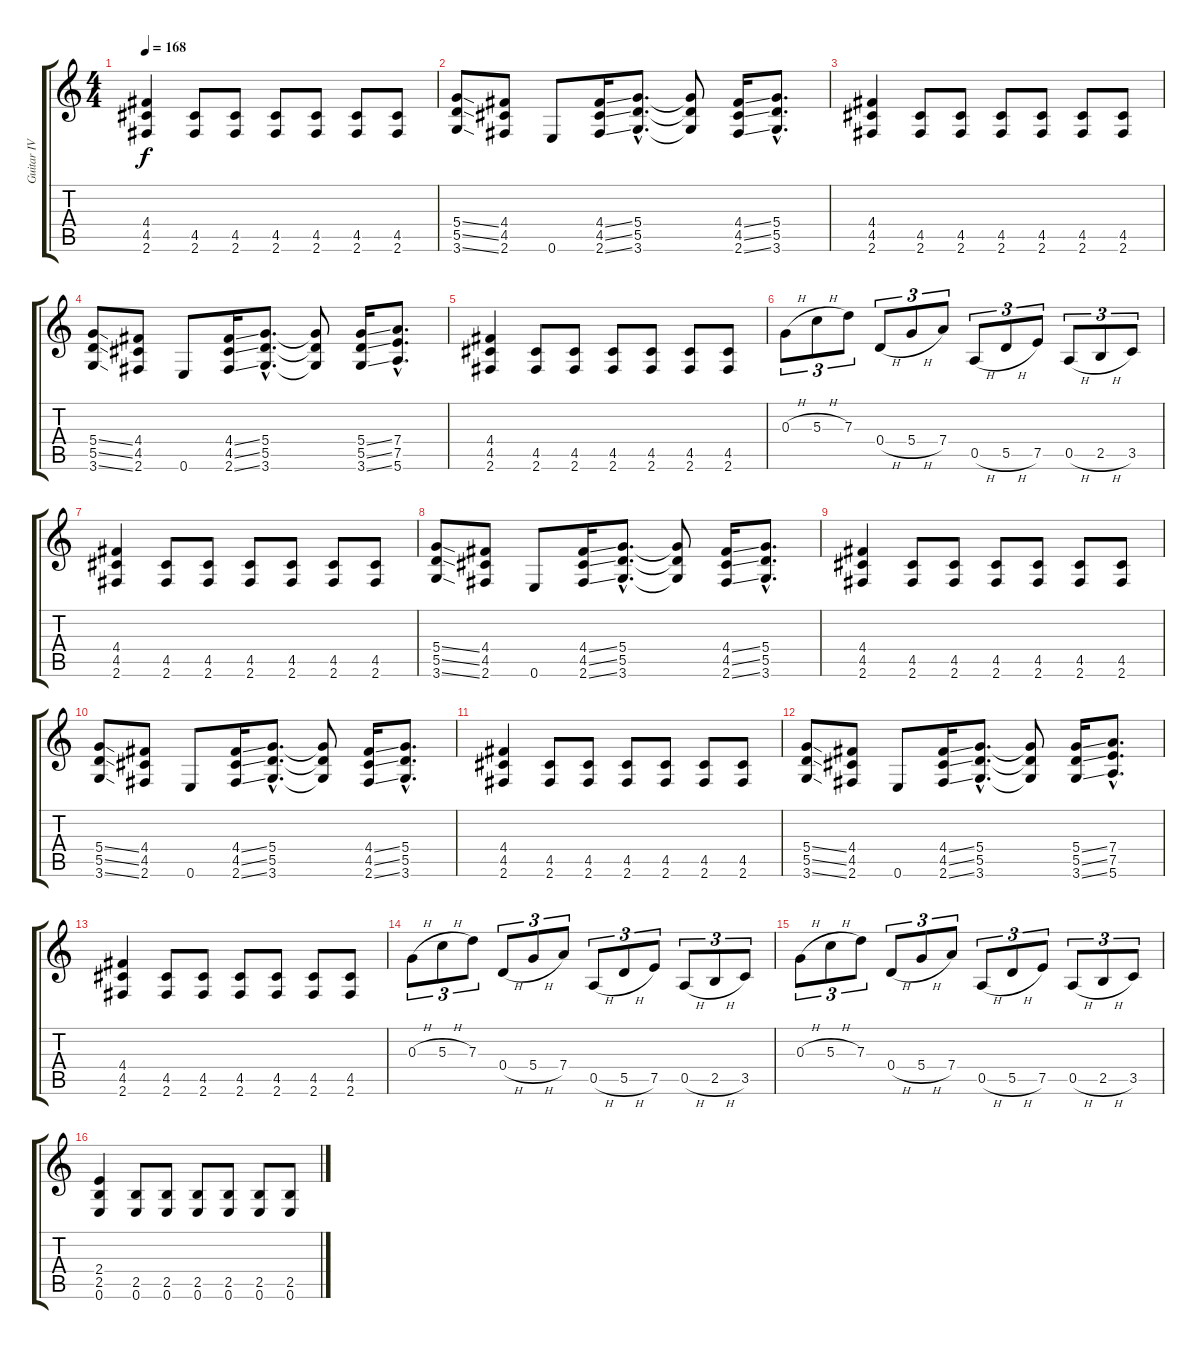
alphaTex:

\track ("Guitar IV" "Guitar IV") {instrument distortionguitar}
\staff {score tabs}
\tuning (E4 B3 G3 D3 A2 E2) {hide}
\ts (4 4)
\tempo 168
\clef g2
\ks c
(4.4 4.5 2.6).4{dy f} (4.5 2.6).8 (4.5 2.6).8 (4.5 2.6).8 (4.5 2.6).8 (4.5 2.6).8 (4.5 2.6).8 |
(5.4{ss} 5.5{ss} 3.6{ss}).8 (4.4 4.5 2.6).8 0.6.8 (4.4{ss} 4.5{ss} 2.6{ss}).16 (5.4{hac} 5.5{hac} 3.6{hac}).8{d} (5.4{t} 5.5{t} 3.6{t}).8 (4.4{ss} 4.5{ss} 2.6{ss}).16 (5.4{hac} 5.5{hac} 3.6{hac}).8{d} |
(4.4 4.5 2.6).4 (4.5 2.6).8 (4.5 2.6).8 (4.5 2.6).8 (4.5 2.6).8 (4.5 2.6).8 (4.5 2.6).8 |
(5.4{ss} 5.5{ss} 3.6{ss}).8 (4.4 4.5 2.6).8 0.6.8 (4.4{ss} 4.5{ss} 2.6{ss}).16 (5.4{hac} 5.5{hac} 3.6{hac}).8{d} (5.4{t} 5.5{t} 3.6{t}).8 (5.4{ss} 5.5{ss} 3.6{ss}).16 (7.4{hac} 7.5{hac} 5.6{hac}).8{d} |
(4.4 4.5 2.6).4 (4.5 2.6).8 (4.5 2.6).8 (4.5 2.6).8 (4.5 2.6).8 (4.5 2.6).8 (4.5 2.6).8 |
0.3{h}.8{tu (3 2)} 5.3{h}.8{tu (3 2)} 7.3.8{tu (3 2)} 0.4{h}.8{tu (3 2)} 5.4{h}.8{tu (3 2)} 7.4.8{tu (3 2)} 0.5{h}.8{tu (3 2)} 5.5{h}.8{tu (3 2)} 7.5.8{tu (3 2)} 0.5{h}.8{tu (3 2)} 2.5{h}.8{tu (3 2)} 3.5.8{tu (3 2)} |
(4.4 4.5 2.6).4 (4.5 2.6).8 (4.5 2.6).8 (4.5 2.6).8 (4.5 2.6).8 (4.5 2.6).8 (4.5 2.6).8 |
(5.4{ss} 5.5{ss} 3.6{ss}).8 (4.4 4.5 2.6).8 0.6.8 (4.4{ss} 4.5{ss} 2.6{ss}).16 (5.4{hac} 5.5{hac} 3.6{hac}).8{d} (5.4{t} 5.5{t} 3.6{t}).8 (4.4{ss} 4.5{ss} 2.6{ss}).16 (5.4{hac} 5.5{hac} 3.6{hac}).8{d} |
(4.4 4.5 2.6).4 (4.5 2.6).8 (4.5 2.6).8 (4.5 2.6).8 (4.5 2.6).8 (4.5 2.6).8 (4.5 2.6).8 |
(5.4{ss} 5.5{ss} 3.6{ss}).8 (4.4 4.5 2.6).8 0.6.8 (4.4{ss} 4.5{ss} 2.6{ss}).16 (5.4{hac} 5.5{hac} 3.6{hac}).8{d} (5.4{t} 5.5{t} 3.6{t}).8 (4.4{ss} 4.5{ss} 2.6{ss}).16 (5.4{hac} 5.5{hac} 3.6{hac}).8{d} |
(4.4 4.5 2.6).4 (4.5 2.6).8 (4.5 2.6).8 (4.5 2.6).8 (4.5 2.6).8 (4.5 2.6).8 (4.5 2.6).8 |
(5.4{ss} 5.5{ss} 3.6{ss}).8 (4.4 4.5 2.6).8 0.6.8 (4.4{ss} 4.5{ss} 2.6{ss}).16 (5.4{hac} 5.5{hac} 3.6{hac}).8{d} (5.4{t} 5.5{t} 3.6{t}).8 (5.4{ss} 5.5{ss} 3.6{ss}).16 (7.4{hac} 7.5{hac} 5.6{hac}).8{d} |
(4.4 4.5 2.6).4 (4.5 2.6).8 (4.5 2.6).8 (4.5 2.6).8 (4.5 2.6).8 (4.5 2.6).8 (4.5 2.6).8 |
0.3{h}.8{tu (3 2)} 5.3{h}.8{tu (3 2)} 7.3.8{tu (3 2)} 0.4{h}.8{tu (3 2)} 5.4{h}.8{tu (3 2)} 7.4.8{tu (3 2)} 0.5{h}.8{tu (3 2)} 5.5{h}.8{tu (3 2)} 7.5.8{tu (3 2)} 0.5{h}.8{tu (3 2)} 2.5{h}.8{tu (3 2)} 3.5.8{tu (3 2)} |
0.3{h}.8{tu (3 2)} 5.3{h}.8{tu (3 2)} 7.3.8{tu (3 2)} 0.4{h}.8{tu (3 2)} 5.4{h}.8{tu (3 2)} 7.4.8{tu (3 2)} 0.5{h}.8{tu (3 2)} 5.5{h}.8{tu (3 2)} 7.5.8{tu (3 2)} 0.5{h}.8{tu (3 2)} 2.5{h}.8{tu (3 2)} 3.5.8{tu (3 2)} |
(2.4 2.5 0.6).4 (2.5 0.6).8 (2.5 0.6).8 (2.5 0.6).8 (2.5 0.6).8 (2.5 0.6).8 (2.5 0.6).8
